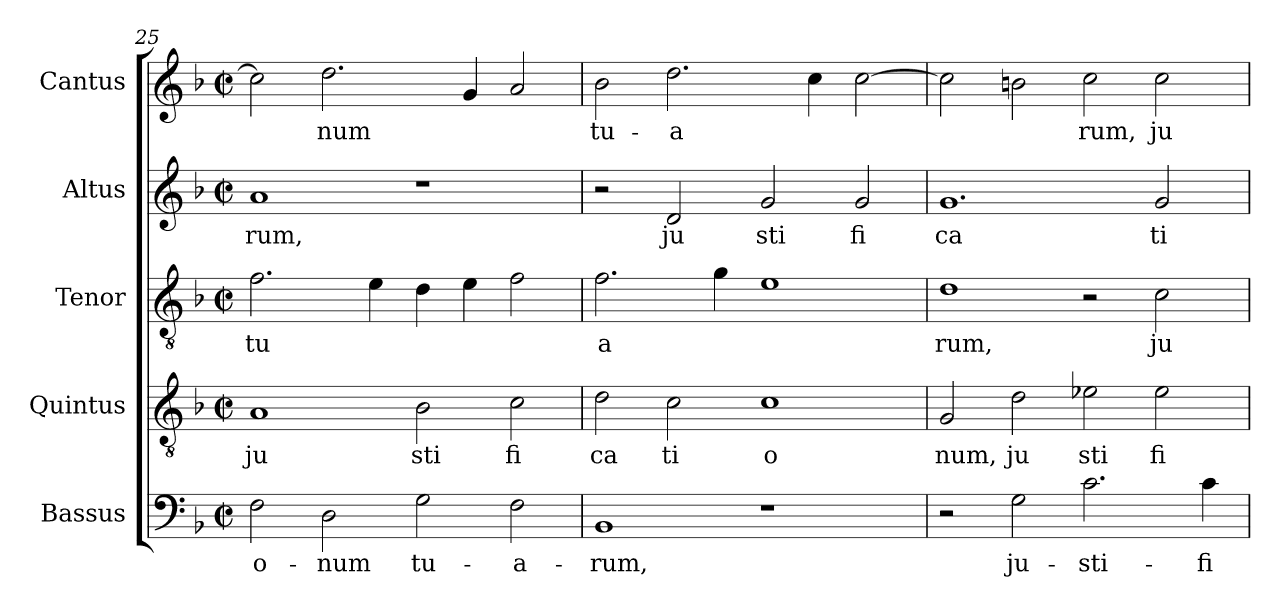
**kern	**text	**kern	**text	**kern	**text	**kern	**text	**kern	**text
*part5	*part5	*part4	*part4	*part3	*part3	*part2	*part2	*part1	*part1
*staff5	*staff5	*staff4	*staff4	*staff3	*staff3	*staff2	*staff2	*staff1	*staff1
*I"Bassus	*	*I"Quintus	*	*I"Tenor	*	*I"Altus	*	*I"Cantus	*
*clefF4	*	*clefGv2	*	*clefGv2	*	*clefG2	*	*clefG2	*
*k[b-]	*	*k[b-]	*	*k[b-]	*	*k[b-]	*	*k[b-]	*
*F:	*	*F:	*	*F:	*	*F:	*	*F:	*
*M2/2	*	*M2/2	*	*M2/2	*	*M2/2	*	*M2/2	*
*met(c|)	*	*met(c|)	*	*met(c|)	*	*met(c|)	*	*met(c|)	*
=25	=25	=25	=25	=25	=25	=25	=25	=25	=25
!	!LO:LY:b:cj	!	!LO:LY:b:cj	!	!LO:LY:b:cj	!	!LO:LY:b:cj	!	!LO:LY:b:cj
2F\	-o-	1A	ju	2.f\	tu	1a	rum,	2cc\]	--
!	!LO:LY:b:cj	!	!	!	!	!	!	!	!LO:LY:b:cj
2D\	-num	.	.	.	.	.	.	2.dd\	-num
!	!	!	!	!	!LO:LY:b:cj	!	!	!	!
.	.	.	.	4e\	.	.	.	.	.
!	!LO:LY:b:cj	!	!LO:LY:b:cj	!	!LO:LY:b:cj	!	!	!	!
2G\	tu-	2B-\	sti	4d\	.	1r	.	.	.
!	!	!	!	!	!LO:LY:b:cj	!	!	!	!LO:LY:b:cj
.	.	.	.	4e\	.	.	.	4g/	.
!	!LO:LY:b:cj	!	!LO:LY:b:cj	!	!LO:LY:b:cj	!	!	!	!LO:LY:b:cj
2F\	-a-	2c\	fi	2f\	.	.	.	2a/	.
=26	=26	=26	=26	=26	=26	=26	=26	=26	=26
!	!LO:LY:b:cj	!	!LO:LY:b:cj	!	!LO:LY:b:cj	!	!	!	!LO:LY:b:cj
1BB-	-rum,	2d\	ca	2.f\	a	2r	.	2b-\	tu-
!	!	!	!LO:LY:b:cj	!	!	!	!LO:LY:b:cj	!	!LO:LY:b:cj
.	.	2c\	ti	.	.	2d/	ju	2.dd\	-a-
!	!	!	!	!	!LO:LY:b:cj	!	!	!	!
.	.	.	.	4g\	.	.	.	.	.
!	!	!	!LO:LY:b:cj	!	!LO:LY:b:cj	!	!LO:LY:b:cj	!	!
1r	.	1c	o	1e	.	2g/	sti	.	.
!	!	!	!	!	!	!	!	!	!LO:LY:b:cj
.	.	.	.	.	.	.	.	4cc\	--
!	!	!	!	!	!	!	!LO:LY:b:cj	!	!LO:LY:b:cj
.	.	.	.	.	.	2g/	fi	[>2cc\	--
=27	=27	=27	=27	=27	=27	=27	=27	=27	=27
!	!	!	!LO:LY:b:cj	!	!LO:LY:b:cj	!	!LO:LY:b:cj	!	!LO:LY:b:cj
2r	.	2G/	num,	1d	rum,	1.g	ca	2cc\]	--
!	!LO:LY:b:cj	!	!LO:LY:b:cj	!	!	!	!	!	!LO:LY:b:cj
2G\	ju-	2d\	ju	.	.	.	.	2b\	--
!	!LO:LY:b:cj	!	!LO:LY:b:cj	!	!	!	!	!	!LO:LY:b:cj
2.c\	-sti-	2e-X\	sti	2r	.	.	.	2cc\	-rum,
!	!	!	!LO:LY:b:cj	!	!LO:LY:b:cj	!	!LO:LY:b:cj	!	!LO:LY:b:cj
.	.	2e-\	fi	2c\	ju	2g/	ti	2cc\	ju-
!	!LO:LY:b:cj	!	!	!	!	!	!	!	!
4c\	-fi-	.	.	.	.	.	.	.	.
=	=	=	=	=	=	=	=	=	=
*-	*-	*-	*-	*-	*-	*-	*-	*-	*-
